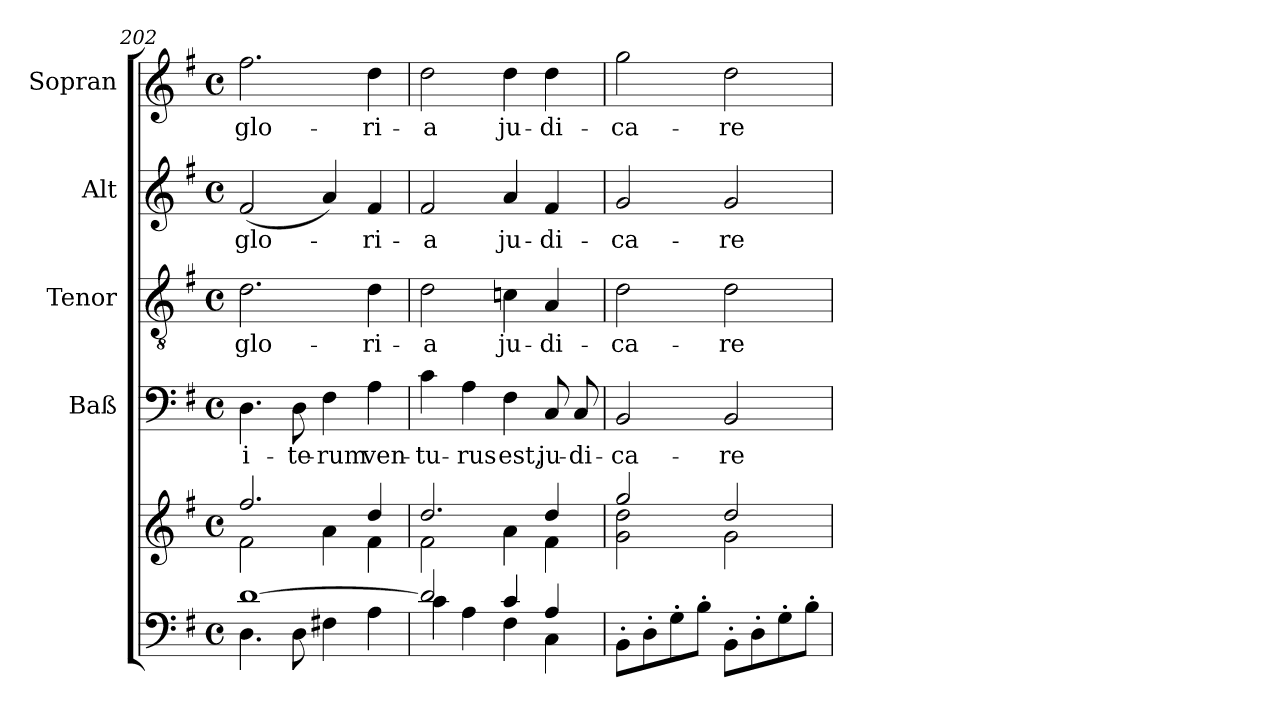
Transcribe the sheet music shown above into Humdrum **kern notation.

**kern	**kern	**kern	**text	**kern	**text	**kern	**text	**kern	**text
*part5	*part5	*part4	*part4	*part3	*part3	*part2	*part2	*part1	*part1
*staff6	*staff5	*staff4	*staff4	*staff3	*staff3	*staff2	*staff2	*staff1	*staff1
*	*	*I"Baß	*	*I"Tenor	*	*I"Alt	*	*I"Sopran	*
*	*	*I'Baß	*	*I'Ten	*	*I'Alt	*	*I'Sop	*
*clefF4	*clefG2	*clefF4	*	*clefGv2	*	*clefG2	*	*clefG2	*
*k[f#]	*k[f#]	*k[f#]	*	*k[f#]	*	*k[f#]	*	*k[f#]	*
*G:	*G:	*G:	*	*G:	*	*G:	*	*G:	*
*M4/4	*M4/4	*M4/4	*	*M4/4	*	*M4/4	*	*M4/4	*
*met(c)	*met(c)	*met(c)	*	*met(c)	*	*met(c)	*	*met(c)	*
=202	=202	=202	=202	=202	=202	=202	=202	=202	=202
*^	*^	*	*	*	*	*	*	*	*
!	!	!	!	!	!LO:LY:b	!	!LO:LY:b	!	!LO:LY:b	!	!LO:LY:b
[>1d	4.D\	2.ff#/	2f#\	4.D\	i-	2.d\	glo-	(<2f#/	glo-	2.ff#\	glo-
!	!	!	!	!	!LO:LY:b	!	!	!	!	!	!
.	8D\	.	.	8D\	-te-	.	.	.	.	.	.
!	!	!	!	!	!LO:LY:b	!	!	!	!	!	!
.	4F#X\	.	4a\	4F#\	-rum	.	.	4a/)	.	.	.
!	!	!	!	!	!LO:LY:b	!	!LO:LY:b	!	!LO:LY:b	!	!LO:LY:b
.	4A\	4dd/	4f#\	4A\	ven-	4d\	-ri-	4f#/	-ri-	4dd\	-ri-
=203	=203	=203	=203	=203	=203	=203	=203	=203	=203	=203	=203
!	!	!	!	!	!LO:LY:b	!	!LO:LY:b	!	!LO:LY:b	!	!LO:LY:b
2d/]	4c\	2.dd/	2f#\	4c\	-tu-	2d\	-a	2f#/	-a	2dd\	-a
!	!	!	!	!	!LO:LY:b	!	!	!	!	!	!
.	4A\	.	.	4A\	-rus	.	.	.	.	.	.
!	!	!	!	!	!LO:LY:b	!	!LO:LY:b	!	!LO:LY:b	!	!LO:LY:b
4c/	4F#\	.	4a\	4F#\	est,	4cn\	ju-	4a/	ju-	4dd\	ju-
!	!	!	!	!	!LO:LY:b	!	!LO:LY:b	!	!LO:LY:b	!	!LO:LY:b
4A/	4C\	4dd/	4f#\	8C/	ju-	4A/	-di-	4f#/	-di-	4dd\	-di-
!	!	!	!	!	!LO:LY:b	!	!	!	!	!	!
.	.	.	.	8C/	-di-	.	.	.	.	.	.
*v	*v	*	*	*	*	*	*	*	*	*	*
=204	=204	=204	=204	=204	=204	=204	=204	=204	=204	=204
!	!	!	!	!LO:LY:b	!	!LO:LY:b	!	!LO:LY:b	!	!LO:LY:b
8BB'>\L	2gg/	2g\ 2dd\	2BB/	-ca-	2d\	-ca-	2g/	-ca-	2gg\	-ca-
8D'>\	.	.	.	.	.	.	.	.	.	.
8G'>\	.	.	.	.	.	.	.	.	.	.
8B'>\J	.	.	.	.	.	.	.	.	.	.
!	!	!	!	!LO:LY:b	!	!LO:LY:b	!	!LO:LY:b	!	!LO:LY:b
8BB'>\L	2dd/	2g\	2BB/	-re	2d\	-re	2g/	-re	2dd\	-re
8D'>\	.	.	.	.	.	.	.	.	.	.
8G'>\	.	.	.	.	.	.	.	.	.	.
8B'>\J	.	.	.	.	.	.	.	.	.	.
*	*v	*v	*	*	*	*	*	*	*	*
=	=	=	=	=	=	=	=	=	=
*-	*-	*-	*-	*-	*-	*-	*-	*-	*-
